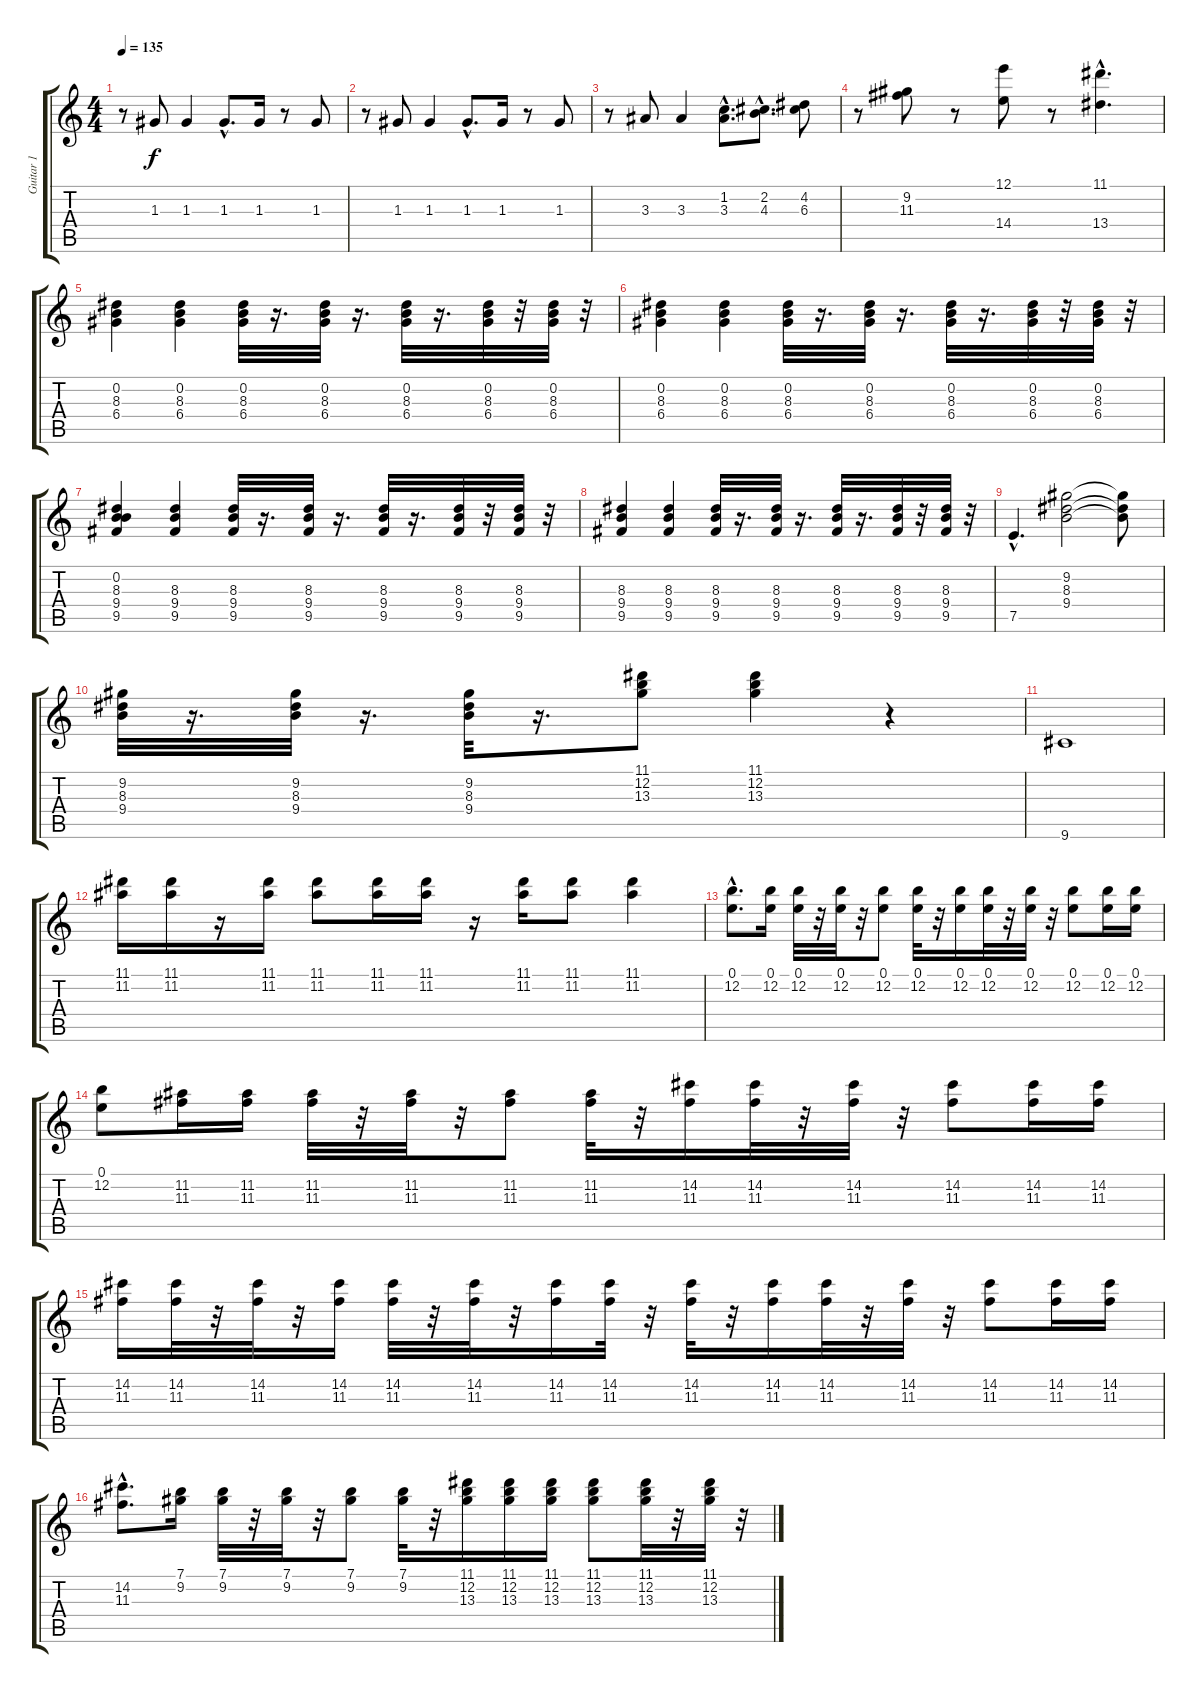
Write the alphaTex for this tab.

\track ("Guitar 1" "Guitar 1") {instrument overdrivenguitar}
\staff {score tabs}
\tuning (E4 B3 G3 D3 A2 E2) {hide}
\ts (4 4)
\tempo 135
\clef g2
\ks c
r.8{dy f} 1.3.8 1.3.4 1.3{hac}.8{d} 1.3.16 r.8 1.3.8 |
r.8 1.3.8 1.3.4 1.3{hac}.8{d} 1.3.16 r.8 1.3.8 |
r.8 3.3.8 3.3.4 (1.2{hac} 3.3{hac}).8{d} (2.2{hac} 4.3{hac}).8{d} (4.2 6.3).8 |
r.8 (9.2 11.3).8 r.8 (12.1 14.4).8 r.8 (11.1{hac} 13.4{hac}).4{d} |
(0.2 8.3 6.4).4 (0.2 8.3 6.4).4 (0.2 8.3 6.4).32 r.16{d} (0.2 8.3 6.4).32 r.16{d} (0.2 8.3 6.4).32 r.16{d} (0.2 8.3 6.4).32 r.32 (0.2 8.3 6.4).32 r.32 |
(0.2 8.3 6.4).4 (0.2 8.3 6.4).4 (0.2 8.3 6.4).32 r.16{d} (0.2 8.3 6.4).32 r.16{d} (0.2 8.3 6.4).32 r.16{d} (0.2 8.3 6.4).32 r.32 (0.2 8.3 6.4).32 r.32 |
(0.2 8.3 9.4 9.5).4 (8.3 9.4 9.5).4 (8.3 9.4 9.5).32 r.16{d} (8.3 9.4 9.5).32 r.16{d} (8.3 9.4 9.5).32 r.16{d} (8.3 9.4 9.5).32 r.32 (8.3 9.4 9.5).32 r.32 |
(8.3 9.4 9.5).4 (8.3 9.4 9.5).4 (8.3 9.4 9.5).32 r.16{d} (8.3 9.4 9.5).32 r.16{d} (8.3 9.4 9.5).32 r.16{d} (8.3 9.4 9.5).32 r.32 (8.3 9.4 9.5).32 r.32 |
7.5{hac}.4{d} (9.2 8.3 9.4).2 (9.2{t} 8.3{t} 9.4{t}).8 |
(9.2 8.3 9.4).32 r.16{d} (9.2 8.3 9.4).32 r.16{d} (9.2 8.3 9.4).32 r.16{d} (11.1 12.2 13.3).8 (11.1 12.2 13.3).4 r.4 |
9.6.1 |
(11.1 11.2).16 (11.1 11.2).16 r.16 (11.1 11.2).16 (11.1 11.2).8 (11.1 11.2).16 (11.1 11.2).16 r.16 (11.1 11.2).16 (11.1 11.2).8 (11.1 11.2).4 |
(0.1{hac} 12.2{hac}).8{d} (0.1 12.2).16 (0.1 12.2).32 r.32 (0.1 12.2).32 r.32 (0.1 12.2).8 (0.1 12.2).32 r.32 (0.1 12.2).16 (0.1 12.2).32 r.32 (0.1 12.2).32 r.32 (0.1 12.2).8 (0.1 12.2).16 (0.1 12.2).16 |
(0.1 12.2).8 (11.2 11.3).16 (11.2 11.3).16 (11.2 11.3).32 r.32 (11.2 11.3).32 r.32 (11.2 11.3).8 (11.2 11.3).32 r.32 (14.2 11.3).16 (14.2 11.3).32 r.32 (14.2 11.3).32 r.32 (14.2 11.3).8 (14.2 11.3).16 (14.2 11.3).16 |
(14.2 11.3).16 (14.2 11.3).32 r.32 (14.2 11.3).32 r.32 (14.2 11.3).16 (14.2 11.3).32 r.32 (14.2 11.3).32 r.32 (14.2 11.3).16 (14.2 11.3).32 r.32 (14.2 11.3).32 r.32 (14.2 11.3).16 (14.2 11.3).32 r.32 (14.2 11.3).32 r.32 (14.2 11.3).8 (14.2 11.3).16 (14.2 11.3).16 |
(14.2{hac} 11.3{hac}).8{d} (7.1 9.2).16 (7.1 9.2).32 r.32 (7.1 9.2).32 r.32 (7.1 9.2).8 (7.1 9.2).32 r.32 (11.1 12.2 13.3).16 (11.1 12.2 13.3).16 (11.1 12.2 13.3).16 (11.1 12.2 13.3).8 (11.1 12.2 13.3).32 r.32 (11.1 12.2 13.3).32 r.32
